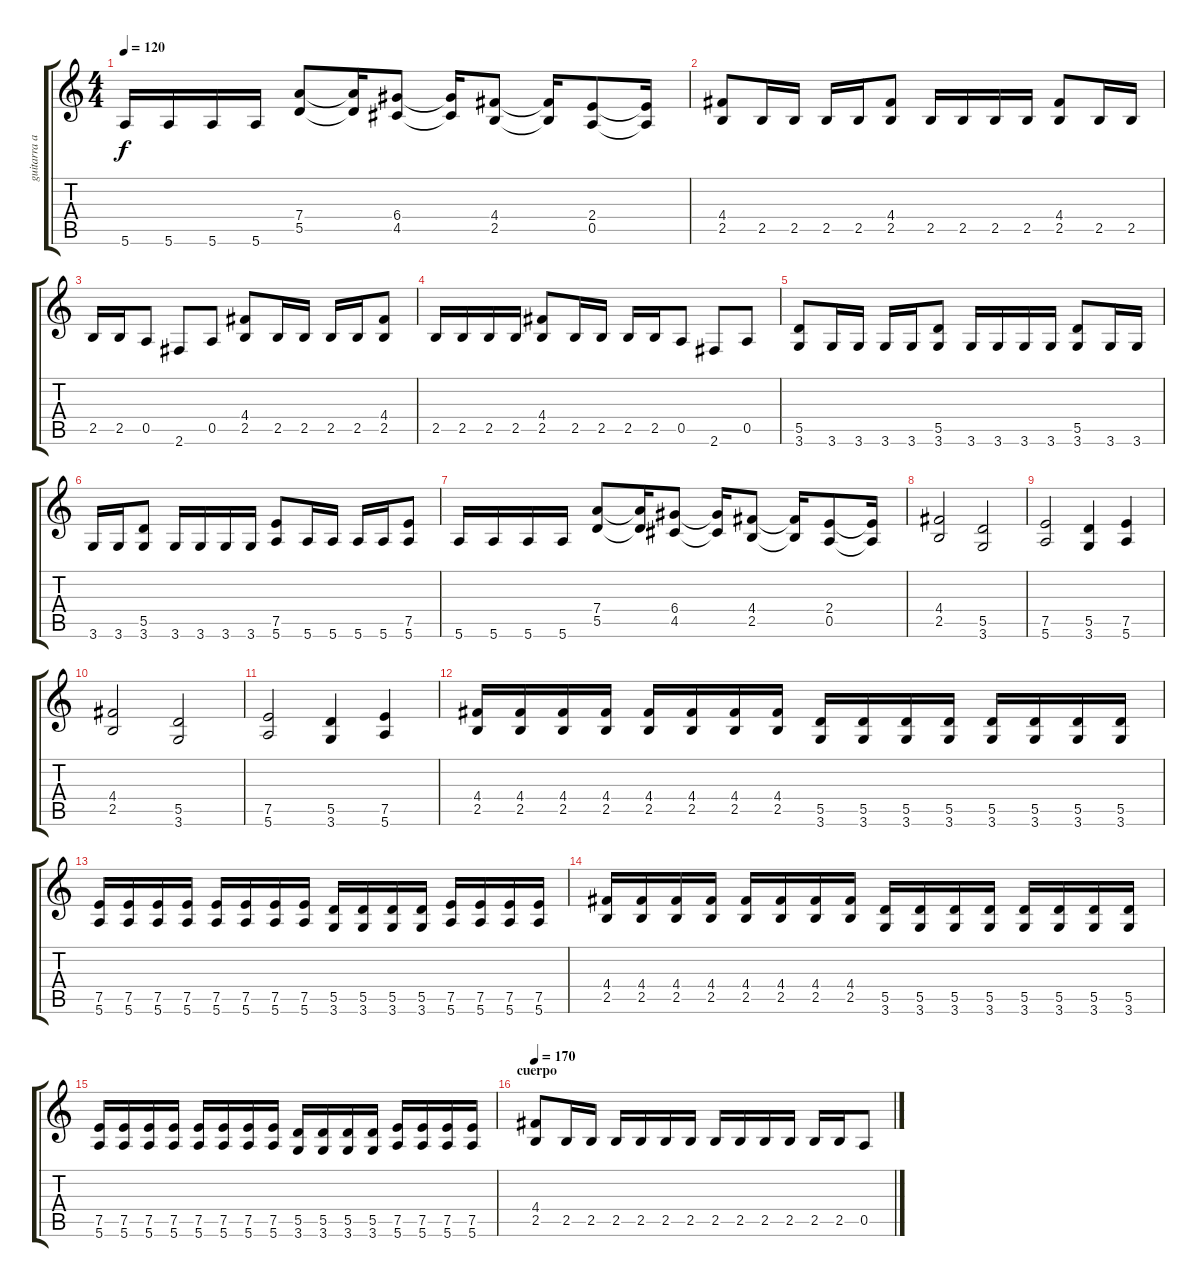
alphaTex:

\track ("guitarra acompañamientos" "guitarra a") {instrument distortionguitar}
\staff {score tabs}
\tuning (E4 B3 G3 D3 A2 E2) {hide}
\ts (4 4)
\tempo 120
\clef g2
\ks c
5.6.16{dy f} 5.6.16 5.6.16 5.6.16 (7.4 5.5).8 (7.4{t} 5.5{t}).16 (6.4 4.5).8 (6.4{t} 4.5{t}).16 (4.4 2.5).8 (4.4{t} 2.5{t}).16 (2.4 0.5).8 (2.4{t} 0.5{t}).16 |
(4.4 2.5).8 2.5.16 2.5.16 2.5.16 2.5.16 (4.4 2.5).8 2.5.16 2.5.16 2.5.16 2.5.16 (4.4 2.5).8 2.5.16 2.5.16 |
2.5.16 2.5.16 0.5.8 2.6.8 0.5.8 (4.4 2.5).8 2.5.16 2.5.16 2.5.16 2.5.16 (4.4 2.5).8 |
2.5.16 2.5.16 2.5.16 2.5.16 (4.4 2.5).8 2.5.16 2.5.16 2.5.16 2.5.16 0.5.8 2.6.8 0.5.8 |
(5.5 3.6).8 3.6.16 3.6.16 3.6.16 3.6.16 (5.5 3.6).8 3.6.16 3.6.16 3.6.16 3.6.16 (5.5 3.6).8 3.6.16 3.6.16 |
3.6.16 3.6.16 (5.5 3.6).8 3.6.16 3.6.16 3.6.16 3.6.16 (7.5 5.6).8 5.6.16 5.6.16 5.6.16 5.6.16 (7.5 5.6).8 |
5.6.16 5.6.16 5.6.16 5.6.16 (7.4 5.5).8 (7.4{t} 5.5{t}).16 (6.4 4.5).8 (6.4{t} 4.5{t}).16 (4.4 2.5).8 (4.4{t} 2.5{t}).16 (2.4 0.5).8 (2.4{t} 0.5{t}).16 |
(4.4 2.5).2 (5.5 3.6).2 |
(7.5 5.6).2 (5.5 3.6).4 (7.5 5.6).4 |
(4.4 2.5).2 (5.5 3.6).2 |
(7.5 5.6).2 (5.5 3.6).4 (7.5 5.6).4 |
(4.4 2.5).16 (4.4 2.5).16 (4.4 2.5).16 (4.4 2.5).16 (4.4 2.5).16 (4.4 2.5).16 (4.4 2.5).16 (4.4 2.5).16 (5.5 3.6).16 (5.5 3.6).16 (5.5 3.6).16 (5.5 3.6).16 (5.5 3.6).16 (5.5 3.6).16 (5.5 3.6).16 (5.5 3.6).16 |
(7.5 5.6).16 (7.5 5.6).16 (7.5 5.6).16 (7.5 5.6).16 (7.5 5.6).16 (7.5 5.6).16 (7.5 5.6).16 (7.5 5.6).16 (5.5 3.6).16 (5.5 3.6).16 (5.5 3.6).16 (5.5 3.6).16 (7.5 5.6).16 (7.5 5.6).16 (7.5 5.6).16 (7.5 5.6).16 |
(4.4 2.5).16 (4.4 2.5).16 (4.4 2.5).16 (4.4 2.5).16 (4.4 2.5).16 (4.4 2.5).16 (4.4 2.5).16 (4.4 2.5).16 (5.5 3.6).16 (5.5 3.6).16 (5.5 3.6).16 (5.5 3.6).16 (5.5 3.6).16 (5.5 3.6).16 (5.5 3.6).16 (5.5 3.6).16 |
(7.5 5.6).16 (7.5 5.6).16 (7.5 5.6).16 (7.5 5.6).16 (7.5 5.6).16 (7.5 5.6).16 (7.5 5.6).16 (7.5 5.6).16 (5.5 3.6).16 (5.5 3.6).16 (5.5 3.6).16 (5.5 3.6).16 (7.5 5.6).16 (7.5 5.6).16 (7.5 5.6).16 (7.5 5.6).16 |
\section ("" "cuerpo")
\tempo 170
(4.4 2.5).8 2.5.16 2.5.16 2.5.16 2.5.16 2.5.16 2.5.16 2.5.16 2.5.16 2.5.16 2.5.16 2.5.16 2.5.16 0.5.8
